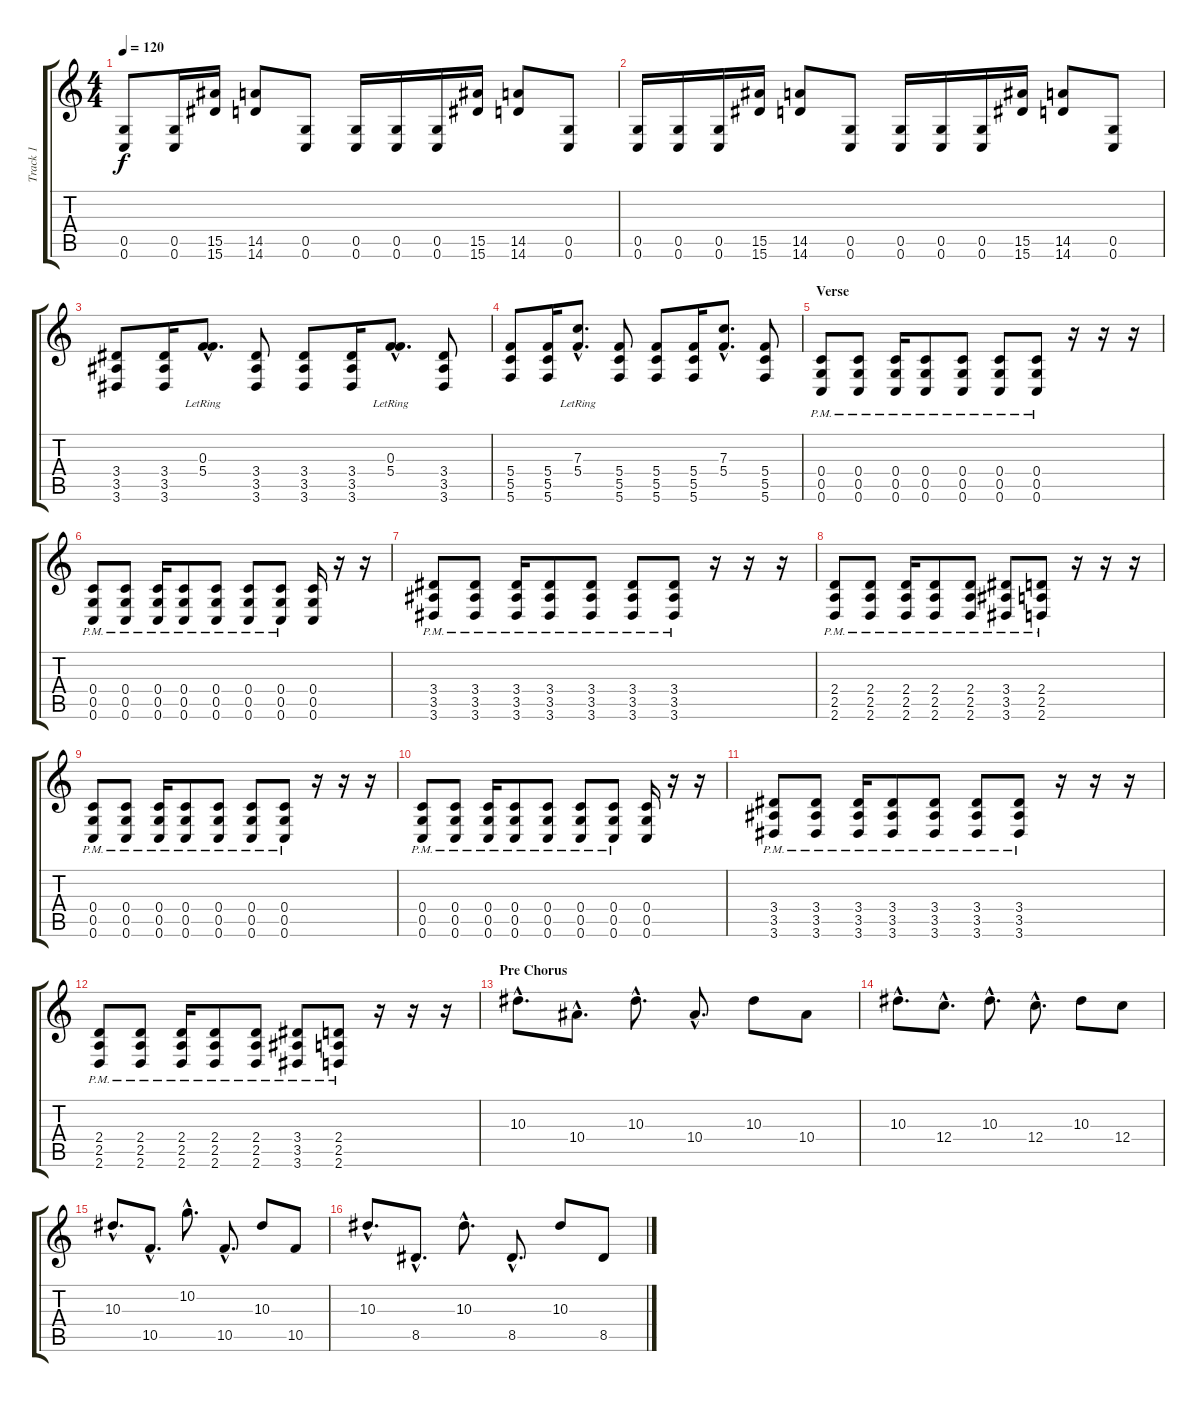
\track ("Track 1" "Track 1") {instrument distortionguitar}
\staff {score tabs}
\tuning (D4 A3 F3 C3 G2 C2) {hide}
\ts (4 4)
\tempo 120
\clef g2
\ks c
(0.5 0.6).8{dy f} (0.5 0.6).16 (15.5 15.6).16 (14.5 14.6).8 (0.5 0.6).8 (0.5 0.6).16 (0.5 0.6).16 (0.5 0.6).16 (15.5 15.6).16 (14.5 14.6).8 (0.5 0.6).8 |
(0.5 0.6).16 (0.5 0.6).16 (0.5 0.6).16 (15.5 15.6).16 (14.5 14.6).8 (0.5 0.6).8 (0.5 0.6).16 (0.5 0.6).16 (0.5 0.6).16 (15.5 15.6).16 (14.5 14.6).8 (0.5 0.6).8 |
(3.4 3.5 3.6).8 (3.4 3.5 3.6).16 (0.3{hac lr} 5.4{hac lr}).8{d} (3.4 3.5 3.6).8 (3.4 3.5 3.6).8 (3.4 3.5 3.6).16 (0.3{hac lr} 5.4{hac lr}).8{d} (3.4 3.5 3.6).8 |
(5.4 5.5 5.6).8 (5.4 5.5 5.6).16 (7.3{hac lr} 5.4{hac lr}).8{d} (5.4 5.5 5.6).8 (5.4 5.5 5.6).8 (5.4 5.5 5.6).16 (7.3{hac} 5.4{hac}).8{d} (5.4 5.5 5.6).8 |
\section ("" "Verse")
(0.4{pm} 0.5{pm} 0.6{pm}).8 (0.4{pm} 0.5{pm} 0.6{pm}).8 (0.4{pm} 0.5{pm} 0.6{pm}).16 (0.4{pm} 0.5{pm} 0.6{pm}).8 (0.4{pm} 0.5{pm} 0.6{pm}).8 (0.4{pm} 0.5{pm} 0.6{pm}).8 (0.4{pm} 0.5{pm} 0.6{pm}).8 r.16 r.16 r.16 |
(0.4{pm} 0.5{pm} 0.6{pm}).8 (0.4{pm} 0.5{pm} 0.6{pm}).8 (0.4{pm} 0.5{pm} 0.6{pm}).16 (0.4{pm} 0.5{pm} 0.6{pm}).8 (0.4{pm} 0.5{pm} 0.6{pm}).8 (0.4{pm} 0.5{pm} 0.6{pm}).8 (0.4{pm} 0.5{pm} 0.6{pm}).8 (0.4 0.5 0.6).16 r.16 r.16 |
(3.4{pm} 3.5{pm} 3.6{pm}).8 (3.4{pm} 3.5{pm} 3.6{pm}).8 (3.4{pm} 3.5{pm} 3.6{pm}).16 (3.4{pm} 3.5{pm} 3.6{pm}).8 (3.4{pm} 3.5{pm} 3.6{pm}).8 (3.4{pm} 3.5{pm} 3.6{pm}).8 (3.4{pm} 3.5{pm} 3.6{pm}).8 r.16 r.16 r.16 |
(2.4{pm} 2.5{pm} 2.6{pm}).8 (2.4{pm} 2.5{pm} 2.6{pm}).8 (2.4{pm} 2.5{pm} 2.6{pm}).16 (2.4{pm} 2.5{pm} 2.6{pm}).8 (2.4{pm} 2.5{pm} 2.6{pm}).8 (3.4{pm} 3.5{pm} 3.6{pm}).8 (2.4{pm} 2.5{pm} 2.6{pm}).8 r.16 r.16 r.16 |
(0.4{pm} 0.5{pm} 0.6{pm}).8 (0.4{pm} 0.5{pm} 0.6{pm}).8 (0.4{pm} 0.5{pm} 0.6{pm}).16 (0.4{pm} 0.5{pm} 0.6{pm}).8 (0.4{pm} 0.5{pm} 0.6{pm}).8 (0.4{pm} 0.5{pm} 0.6{pm}).8 (0.4{pm} 0.5{pm} 0.6{pm}).8 r.16 r.16 r.16 |
(0.4{pm} 0.5{pm} 0.6{pm}).8 (0.4{pm} 0.5{pm} 0.6{pm}).8 (0.4{pm} 0.5{pm} 0.6{pm}).16 (0.4{pm} 0.5{pm} 0.6{pm}).8 (0.4{pm} 0.5{pm} 0.6{pm}).8 (0.4{pm} 0.5{pm} 0.6{pm}).8 (0.4{pm} 0.5{pm} 0.6{pm}).8 (0.4 0.5 0.6).16 r.16 r.16 |
(3.4{pm} 3.5{pm} 3.6{pm}).8 (3.4{pm} 3.5{pm} 3.6{pm}).8 (3.4{pm} 3.5{pm} 3.6{pm}).16 (3.4{pm} 3.5{pm} 3.6{pm}).8 (3.4{pm} 3.5{pm} 3.6{pm}).8 (3.4{pm} 3.5{pm} 3.6{pm}).8 (3.4{pm} 3.5{pm} 3.6{pm}).8 r.16 r.16 r.16 |
(2.4{pm} 2.5{pm} 2.6{pm}).8 (2.4{pm} 2.5{pm} 2.6{pm}).8 (2.4{pm} 2.5{pm} 2.6{pm}).16 (2.4{pm} 2.5{pm} 2.6{pm}).8 (2.4{pm} 2.5{pm} 2.6{pm}).8 (3.4{pm} 3.5{pm} 3.6{pm}).8 (2.4{pm} 2.5{pm} 2.6{pm}).8 r.16 r.16{balance 8 instrument electricguitarmuted} r.16 |
\section ("" "Pre Chorus")
10.3{hac}.8{d} 10.4{hac}.8{d} 10.3{hac}.8{d} 10.4{hac}.8{d} 10.3.8 10.4.8 |
10.3{hac}.8{d} 12.4{hac}.8{d} 10.3{hac}.8{d} 12.4{hac}.8{d} 10.3.8 12.4.8 |
10.3{hac}.8{d} 10.5{hac}.8{d} 10.2{hac}.8{d} 10.5{hac}.8{d} 10.3.8 10.5.8 |
10.3{hac}.8{d} 8.5{hac}.8{d} 10.3{hac}.8{d} 8.5{hac}.8{d} 10.3.8 8.5.8
